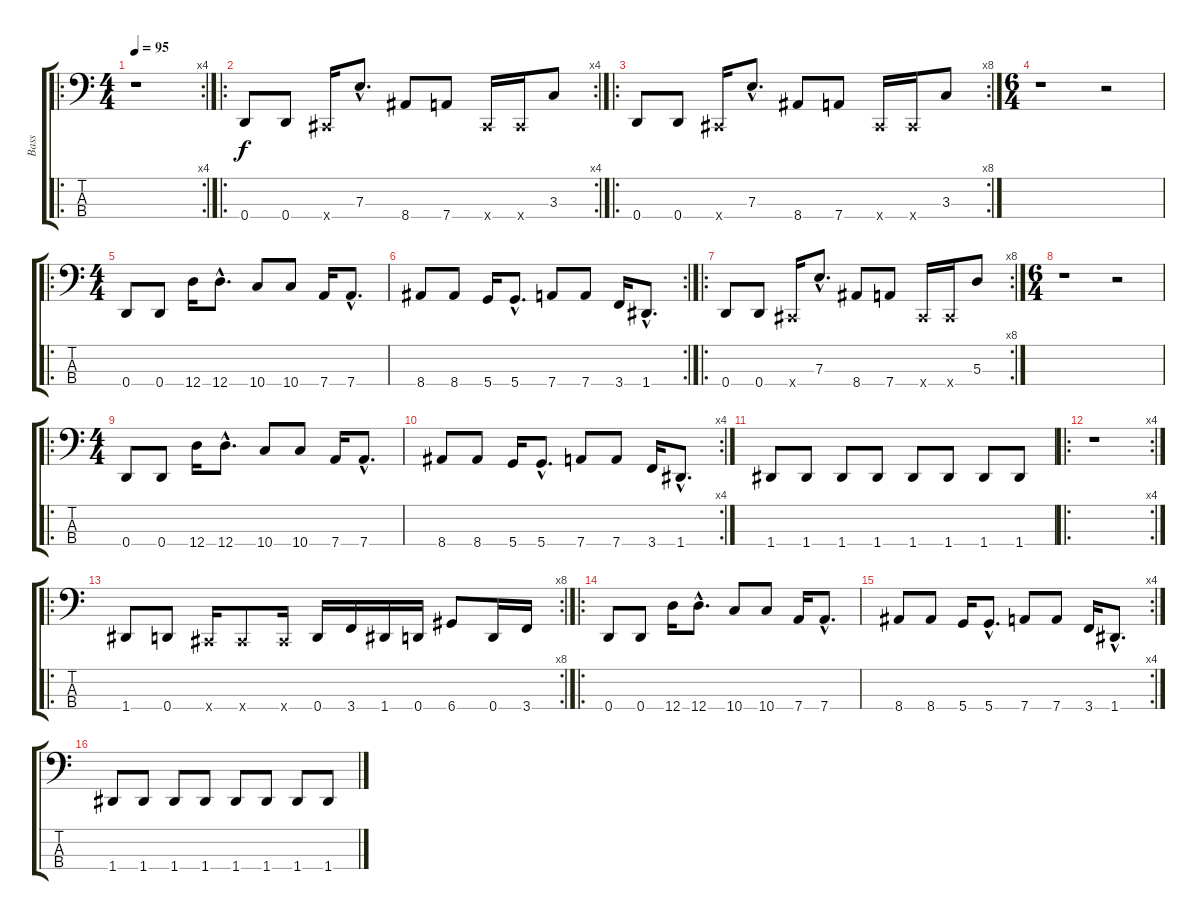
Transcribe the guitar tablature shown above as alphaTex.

\track ("Bass" "Bass") {instrument electricbassfinger}
\staff {score tabs}
\tuning (G2 D2 A1 D1) {hide}
\ro
\rc 4
\ts (4 4)
\tempo 95
\clef f4
\ks c
r.1{dy f instrument electricbassfinger} |
\ro
\rc 4
0.4.8 0.4.8 -1.4{x}.16 7.3{hac}.8{d} 8.4.8 7.4.8 -1.4{x}.16 -1.4{x}.16 3.3.8 |
\ro
\rc 8
0.4.8 0.4.8 -1.4{x}.16 7.3{hac}.8{d} 8.4.8 7.4.8 -1.4{x}.16 -1.4{x}.16 3.3.8 |
\ts (6 4)
r.1 r.2 |
\ro
\ts (4 4)
0.4.8 0.4.8 12.4.16 12.4{hac}.8{d} 10.4.8 10.4.8 7.4.16 7.4{hac}.8{d} |
\rc 2
8.4.8 8.4.8 5.4.16 5.4{hac}.8{d} 7.4.8 7.4.8 3.4.16 1.4{hac}.8{d} |
\ro
\rc 8
0.4.8 0.4.8 -1.4{x}.16 7.3{hac}.8{d} 8.4.8 7.4.8 -1.4{x}.16 -1.4{x}.16 5.3.8 |
\ts (6 4)
r.1 r.2 |
\ro
\ts (4 4)
0.4.8 0.4.8 12.4.16 12.4{hac}.8{d} 10.4.8 10.4.8 7.4.16 7.4{hac}.8{d} |
\rc 4
8.4.8 8.4.8 5.4.16 5.4{hac}.8{d} 7.4.8 7.4.8 3.4.16 1.4{hac}.8{d} |
1.4.8 1.4.8 1.4.8 1.4.8 1.4.8 1.4.8 1.4.8 1.4.8 |
\ro
\rc 4
r.1 |
\ro
\rc 8
1.4.8 0.4.8 -1.4{x}.16 -1.4{x}.8 -1.4{x}.16 0.4.16 3.4.16 1.4.16 0.4.16 6.4.8 0.4.16 3.4.16 |
\ro
0.4.8 0.4.8 12.4.16 12.4{hac}.8{d} 10.4.8 10.4.8 7.4.16 7.4{hac}.8{d} |
\rc 4
8.4.8 8.4.8 5.4.16 5.4{hac}.8{d} 7.4.8 7.4.8 3.4.16 1.4{hac}.8{d} |
1.4.8 1.4.8 1.4.8 1.4.8 1.4.8 1.4.8 1.4.8 1.4.8
